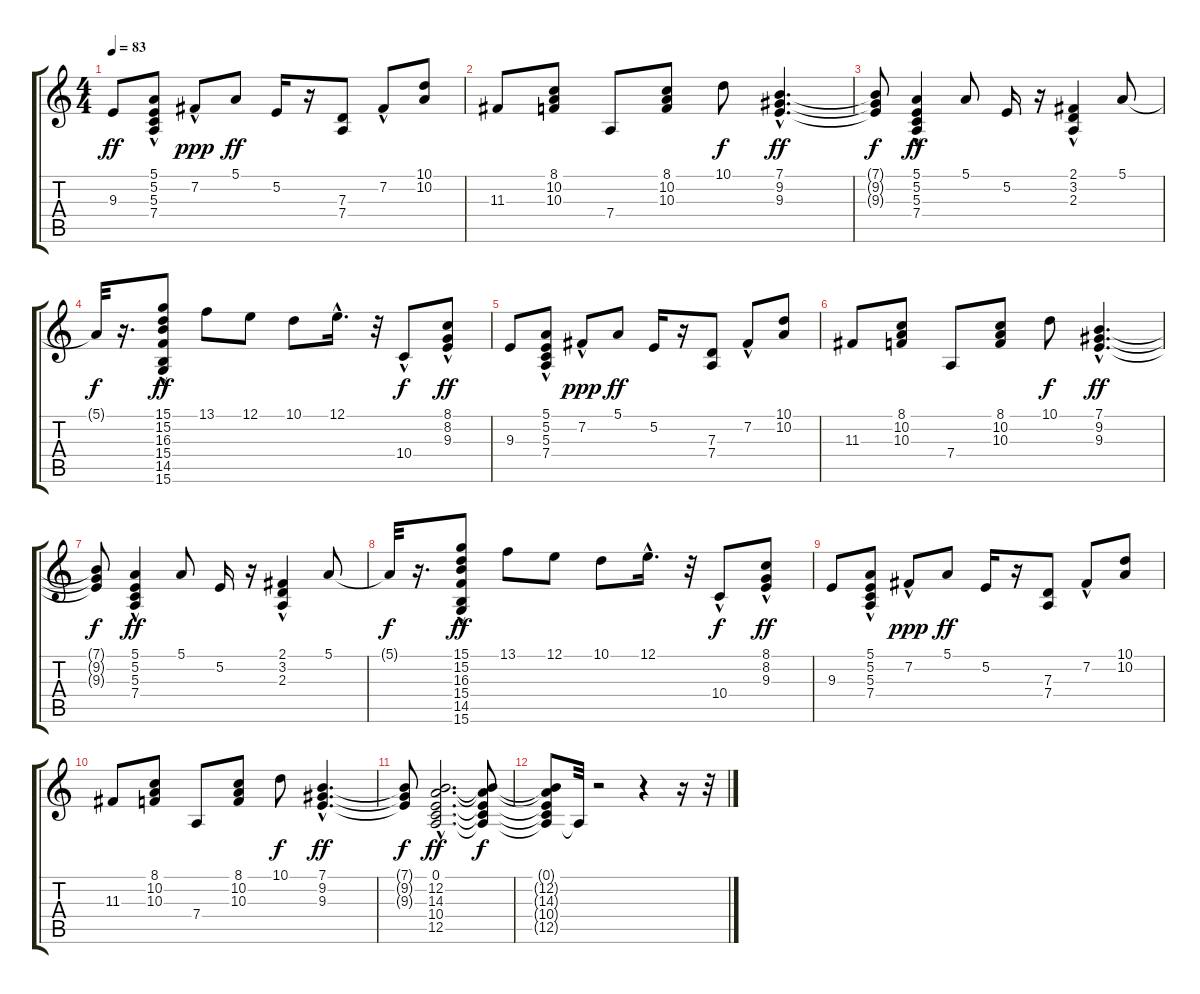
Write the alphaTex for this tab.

\track "" {instrument acousticgrandpiano}
\staff {score tabs}
\tuning (E4 B3 G3 D3 A2 E2) {hide}
\ts (4 4)
\tempo 83
\clef g2
\ks c
9.3.8{dy ff} (5.1{hac} 5.2{hac} 5.3{hac} 7.4{hac}).8 7.2{hac}.8{dy ppp} 5.1.8{dy ff} 5.2.16 r.16 (7.3 7.4).8 7.2{hac}.8 (10.1 10.2).8 |
11.3.8 (8.1 10.2 10.3).8 7.4.8 (8.1 10.2 10.3).8 10.1.8{dy f} (7.1{hac} 9.2{hac} 9.3{hac}).4{d dy ff} |
(7.1{t} 9.2{t} 9.3{t}).8{dy f} (5.1{hac} 5.2{hac} 5.3{hac} 7.4{hac}).4{dy ff} 5.1.8 5.2.16 r.16 (2.1{hac} 3.2{hac} 2.3{hac}).4 5.1.8 |
5.1{t}.32{dy f} r.16{d} (15.1 15.2 16.3 15.4{hac} 14.5{hac} 15.6{hac}).8{dy ff} 13.1.8 12.1.8 10.1.8 12.1{hac}.16{d} r.32 10.4{hac}.8{dy f} (8.1 8.2 9.3{hac}).8{dy ff} |
9.3.8 (5.1{hac} 5.2{hac} 5.3{hac} 7.4{hac}).8 7.2{hac}.8{dy ppp} 5.1.8{dy ff} 5.2.16 r.16 (7.3 7.4).8 7.2{hac}.8 (10.1 10.2).8 |
11.3.8 (8.1 10.2 10.3).8 7.4.8 (8.1 10.2 10.3).8 10.1.8{dy f} (7.1{hac} 9.2{hac} 9.3{hac}).4{d dy ff} |
(7.1{t} 9.2{t} 9.3{t}).8{dy f} (5.1{hac} 5.2{hac} 5.3{hac} 7.4{hac}).4{dy ff} 5.1.8 5.2.16 r.16 (2.1{hac} 3.2{hac} 2.3{hac}).4 5.1.8 |
5.1{t}.32{dy f} r.16{d} (15.1 15.2 16.3 15.4{hac} 14.5{hac} 15.6{hac}).8{dy ff} 13.1.8 12.1.8 10.1.8 12.1{hac}.16{d} r.32 10.4{hac}.8{dy f} (8.1 8.2 9.3{hac}).8{dy ff} |
9.3.8 (5.1{hac} 5.2{hac} 5.3{hac} 7.4{hac}).8 7.2{hac}.8{dy ppp} 5.1.8{dy ff} 5.2.16 r.16 (7.3 7.4).8 7.2{hac}.8 (10.1 10.2).8 |
11.3.8 (8.1 10.2 10.3).8 7.4.8 (8.1 10.2 10.3).8 10.1.8{dy f} (7.1{hac} 9.2{hac} 9.3{hac}).4{d dy ff} |
(7.1{t} 9.2{t} 9.3{t}).8{dy f} (0.1{hac} 12.2{hac} 14.3{hac} 10.4{hac} 12.5{hac}).2{d dy ff} (0.1{t} 12.2{t} 14.3{t} 10.4{t} 12.5{t}).8{dy f} |
(0.1{t} 12.2{t} 14.3{t} 10.4{t} 12.5{t}).8 12.5{t}.32 r.2 r.4 r.16 r.32
